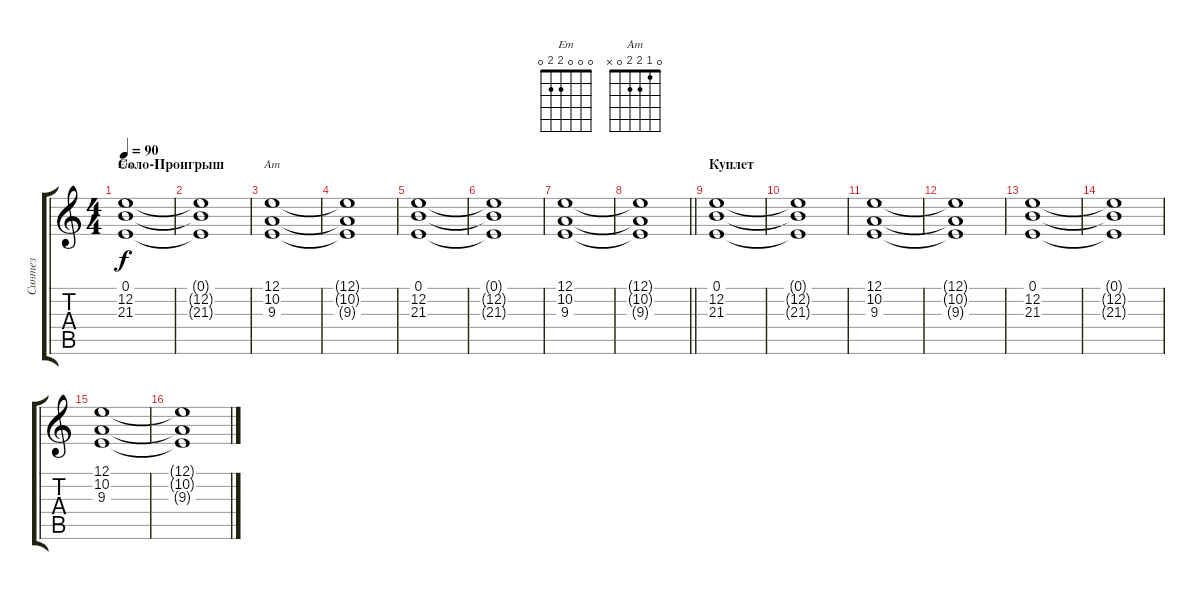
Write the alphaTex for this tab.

\track ("Синтез" "Синтез") {instrument synthstrings1}
\staff {score tabs}
\tuning (E4 B3 G3 D3 A2 E2) {hide}
\chord ("Em" 0 0 0 2 2 0)
\chord ("Am" 0 1 2 2 0 x)
\ts (4 4)
\section ("" "Соло-Проигрыш")
\tempo 90
\clef g2
\ks c
(0.1{t} 12.2{t} 21.3{t}).1{ch "Em" dy f} |
(0.1{t} 12.2{t} 21.3{t}).1 |
(12.1 10.2 9.3).1{ch "Am"} |
(12.1{t} 10.2{t} 9.3{t}).1 |
(0.1 12.2 21.3).1 |
(0.1{t} 12.2{t} 21.3{t}).1 |
(12.1 10.2 9.3).1 |
\barLineRight lightlight
(12.1{t} 10.2{t} 9.3{t}).1 |
\section ("" "Куплет")
(0.1 12.2 21.3).1 |
(0.1{t} 12.2{t} 21.3{t}).1 |
(12.1 10.2 9.3).1 |
(12.1{t} 10.2{t} 9.3{t}).1 |
(0.1 12.2 21.3).1 |
(0.1{t} 12.2{t} 21.3{t}).1 |
(12.1 10.2 9.3).1 |
(12.1{t} 10.2{t} 9.3{t}).1
